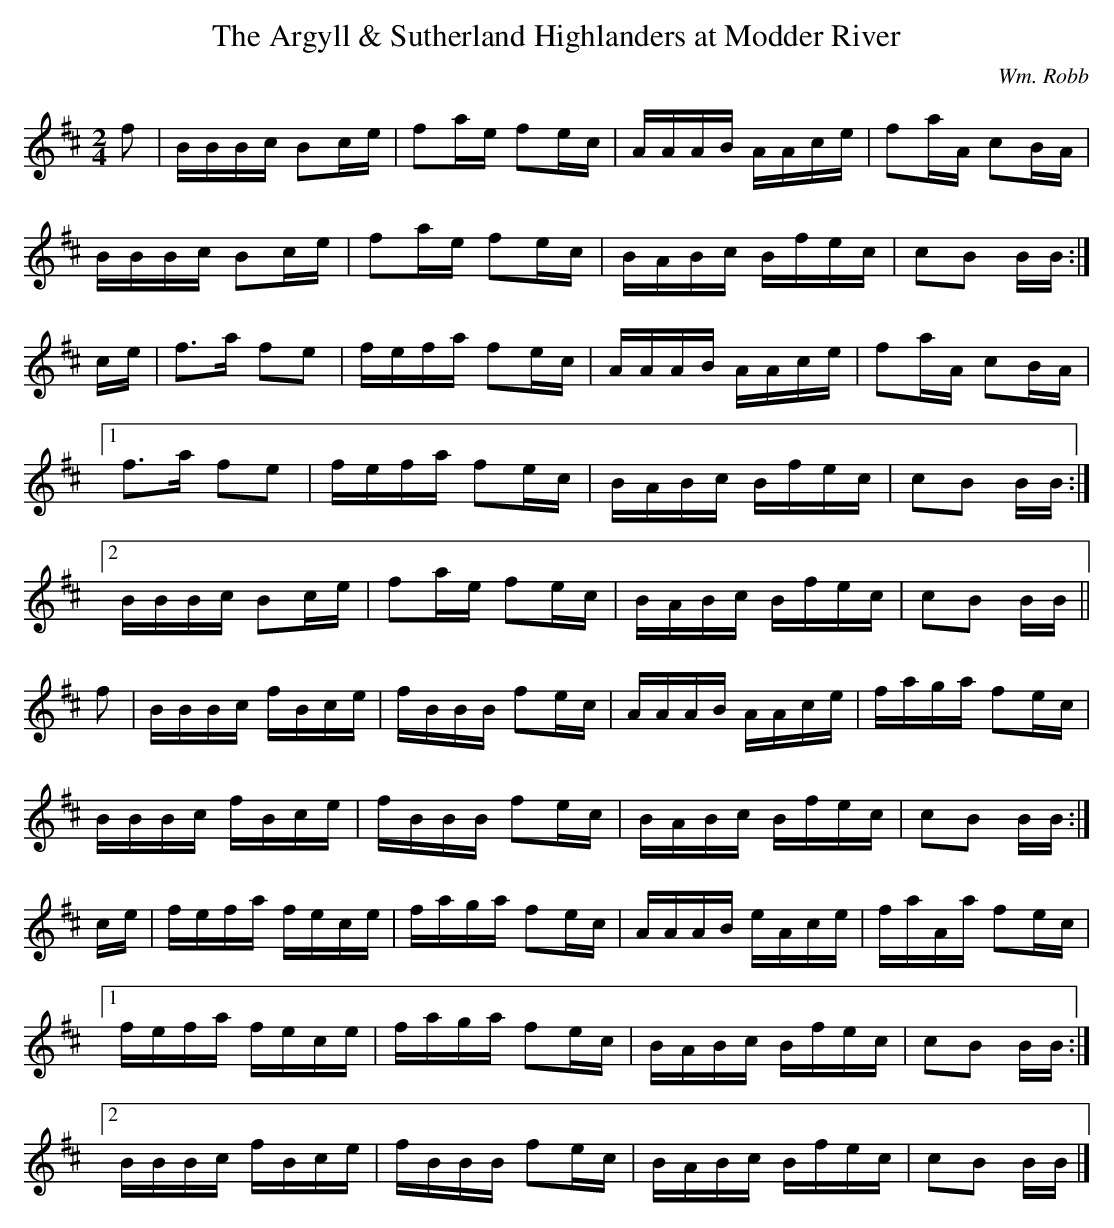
X:1
T:The Argyll & Sutherland Highlanders at Modder River
C:Wm. Robb
M:2/4
L:1/16
K:BMin
f2|BBBc B2ce|f2ae f2ec|AAAB AAce|f2aA c2BA|
   BBBc B2ce|f2ae f2ec|BABc Bfec|c2B2 BB :|
ce|f3a  f2e2|fefa f2ec|AAAB AAce|f2aA c2BA|
[1 f3a  f2e2|fefa f2ec|BABc Bfec|c2B2 BB :|
[2 BBBc B2ce|f2ae f2ec|BABc Bfec|c2B2 BB ||
f2|BBBc fBce|fBBB f2ec|AAAB AAce|faga f2ec|
   BBBc fBce|fBBB f2ec|BABc Bfec|c2B2 BB :|
ce|fefa fece|faga f2ec|AAAB eAce|faAa f2ec|
[1 fefa fece|faga f2ec|BABc Bfec|c2B2 BB :|
[2 BBBc fBce|fBBB f2ec|BABc Bfec|c2B2 BB |]
